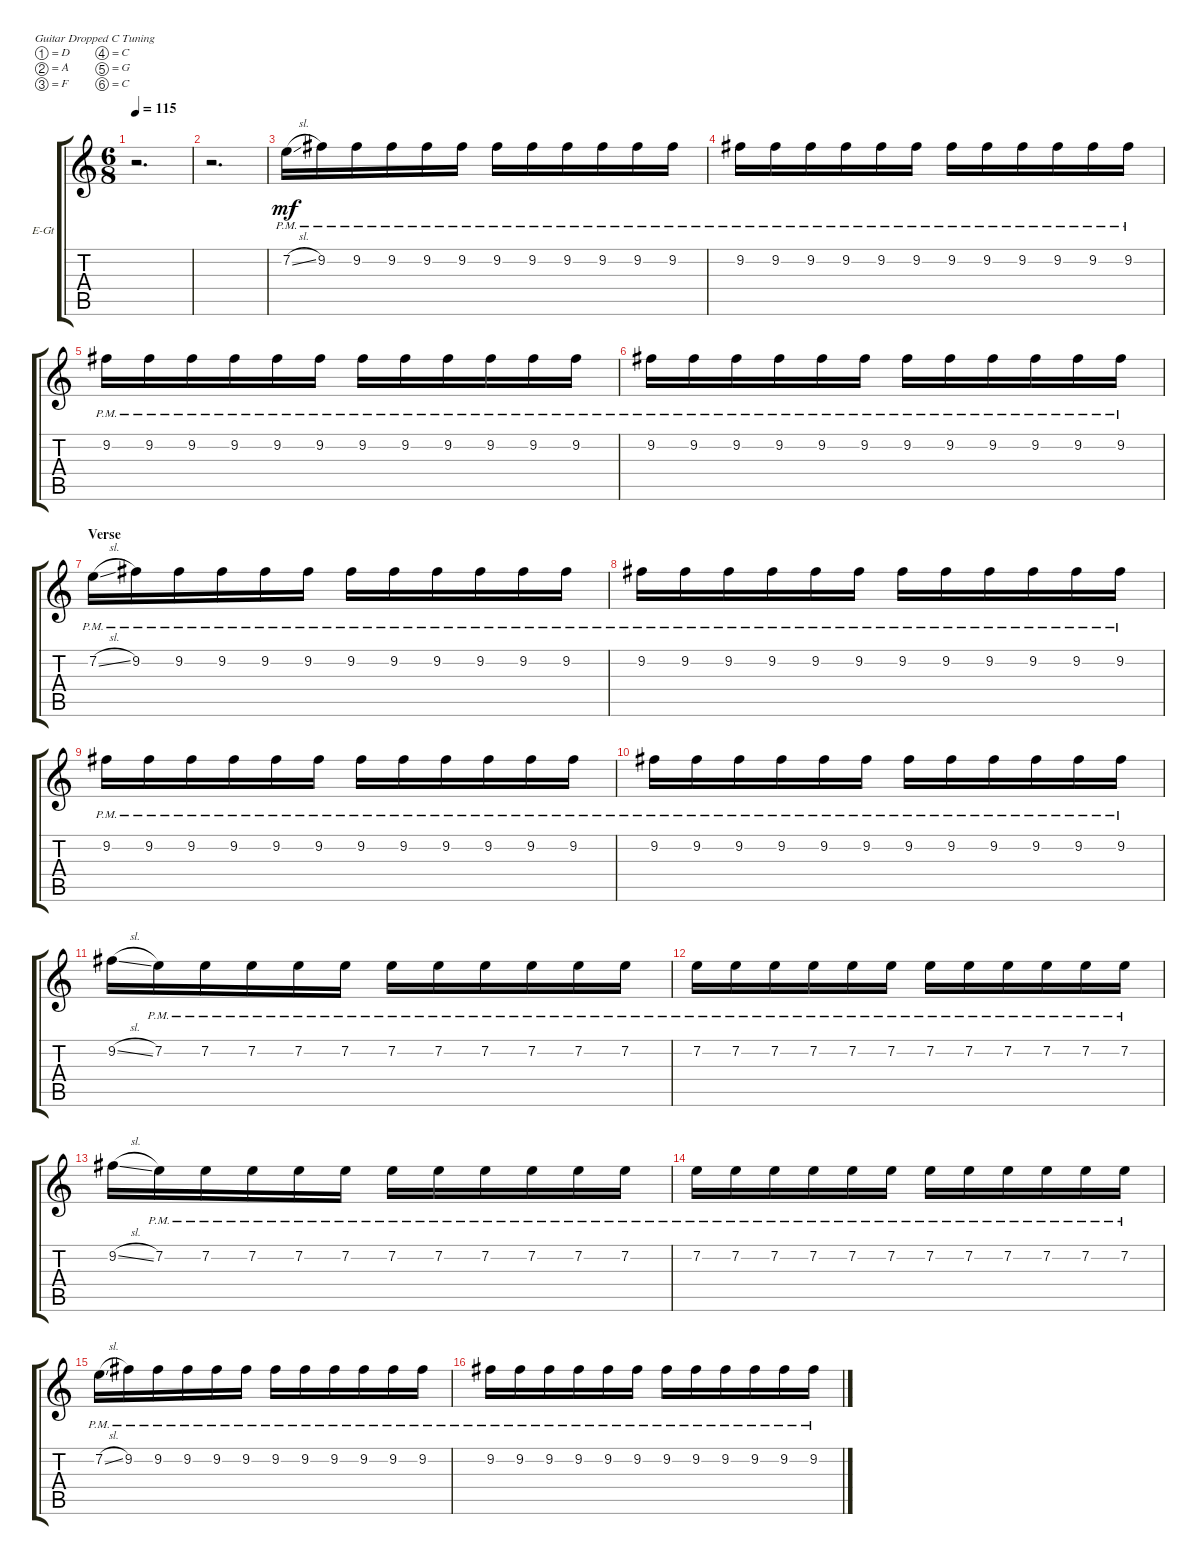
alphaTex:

\bracketExtendMode groupsimilarinstruments
\firstSystemTrackNameOrientation horizontal
\otherSystemsTrackNameOrientation horizontal
\track ("Effect Guitar" "E-Gt") {instrument overdrivenguitar}
\staff {score tabs}
\tuning (D4 A3 F3 C3 G2 C2)
\ts (6 8)
\tempo 115
\clef g2
\ks c
r.2{d dy f} |
r.2{d} |
7.2{sl pm}.16{dy mf} 9.2{pm}.16 9.2{pm}.16 9.2{pm}.16 9.2{pm}.16 9.2{pm}.16 9.2{pm}.16 9.2{pm}.16 9.2{pm}.16 9.2{pm}.16 9.2{pm}.16 9.2{pm}.16 |
9.2{pm}.16 9.2{pm}.16 9.2{pm}.16 9.2{pm}.16 9.2{pm}.16 9.2{pm}.16 9.2{pm}.16 9.2{pm}.16 9.2{pm}.16 9.2{pm}.16 9.2{pm}.16 9.2{pm}.16 |
9.2{pm}.16 9.2{pm}.16 9.2{pm}.16 9.2{pm}.16 9.2{pm}.16 9.2{pm}.16 9.2{pm}.16 9.2{pm}.16 9.2{pm}.16 9.2{pm}.16 9.2{pm}.16 9.2{pm}.16 |
9.2{pm}.16 9.2{pm}.16 9.2{pm}.16 9.2{pm}.16 9.2{pm}.16 9.2{pm}.16 9.2{pm}.16 9.2{pm}.16 9.2{pm}.16 9.2{pm}.16 9.2{pm}.16 9.2{pm}.16 |
\section ("" "Verse")
7.2{sl pm}.16 9.2{pm}.16 9.2{pm}.16 9.2{pm}.16 9.2{pm}.16 9.2{pm}.16 9.2{pm}.16 9.2{pm}.16 9.2{pm}.16 9.2{pm}.16 9.2{pm}.16 9.2{pm}.16 |
9.2{pm}.16 9.2{pm}.16 9.2{pm}.16 9.2{pm}.16 9.2{pm}.16 9.2{pm}.16 9.2{pm}.16 9.2{pm}.16 9.2{pm}.16 9.2{pm}.16 9.2{pm}.16 9.2{pm}.16 |
9.2{pm}.16 9.2{pm}.16 9.2{pm}.16 9.2{pm}.16 9.2{pm}.16 9.2{pm}.16 9.2{pm}.16 9.2{pm}.16 9.2{pm}.16 9.2{pm}.16 9.2{pm}.16 9.2{pm}.16 |
9.2{pm}.16 9.2{pm}.16 9.2{pm}.16 9.2{pm}.16 9.2{pm}.16 9.2{pm}.16 9.2{pm}.16 9.2{pm}.16 9.2{pm}.16 9.2{pm}.16 9.2{pm}.16 9.2{pm}.16 |
9.2{sl}.16 7.2{pm}.16 7.2{pm}.16 7.2{pm}.16 7.2{pm}.16 7.2{pm}.16 7.2{pm}.16 7.2{pm}.16 7.2{pm}.16 7.2{pm}.16 7.2{pm}.16 7.2{pm}.16 |
7.2{pm}.16 7.2{pm}.16 7.2{pm}.16 7.2{pm}.16 7.2{pm}.16 7.2{pm}.16 7.2{pm}.16 7.2{pm}.16 7.2{pm}.16 7.2{pm}.16 7.2{pm}.16 7.2{pm}.16 |
9.2{sl}.16 7.2{pm}.16 7.2{pm}.16 7.2{pm}.16 7.2{pm}.16 7.2{pm}.16 7.2{pm}.16 7.2{pm}.16 7.2{pm}.16 7.2{pm}.16 7.2{pm}.16 7.2{pm}.16 |
7.2{pm}.16 7.2{pm}.16 7.2{pm}.16 7.2{pm}.16 7.2{pm}.16 7.2{pm}.16 7.2{pm}.16 7.2{pm}.16 7.2{pm}.16 7.2{pm}.16 7.2{pm}.16 7.2{pm}.16 |
7.2{sl pm}.16 9.2{pm}.16 9.2{pm}.16 9.2{pm}.16 9.2{pm}.16 9.2{pm}.16 9.2{pm}.16 9.2{pm}.16 9.2{pm}.16 9.2{pm}.16 9.2{pm}.16 9.2{pm}.16 |
9.2{pm}.16 9.2{pm}.16 9.2{pm}.16 9.2{pm}.16 9.2{pm}.16 9.2{pm}.16 9.2{pm}.16 9.2{pm}.16 9.2{pm}.16 9.2{pm}.16 9.2{pm}.16 9.2{pm}.16
